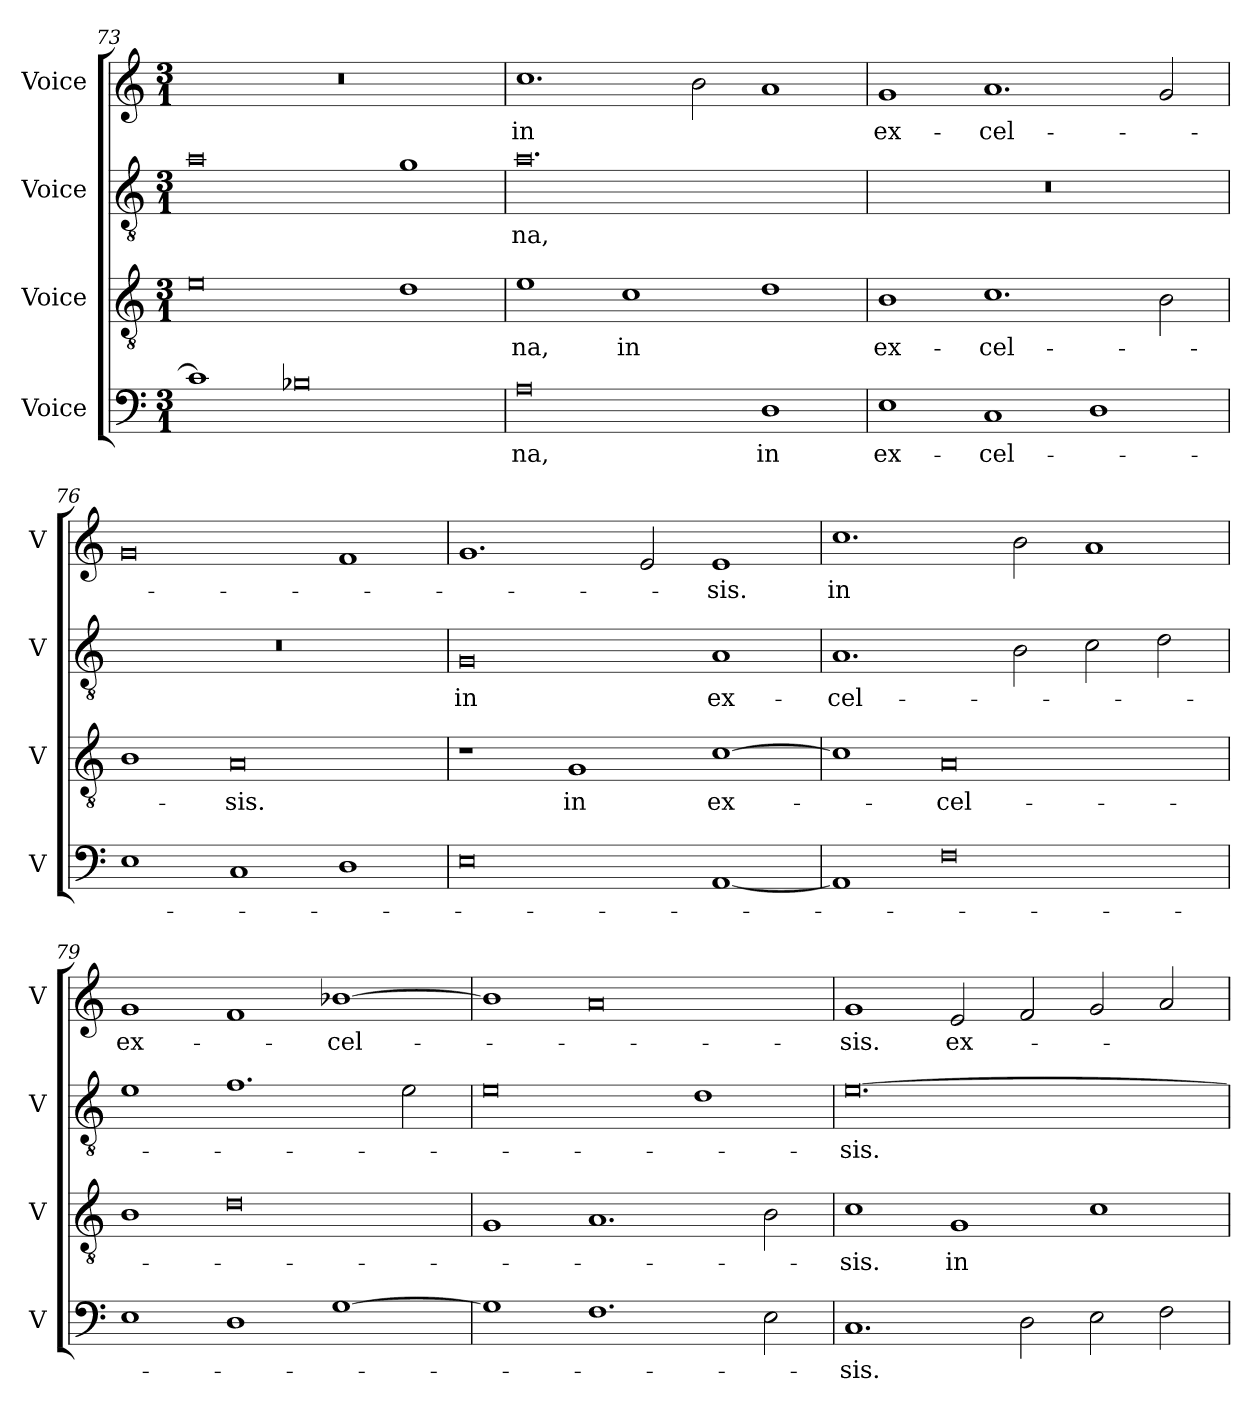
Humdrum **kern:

**kern	**text	**kern	**text	**kern	**text	**kern	**text
*part4	*part4	*part3	*part3	*part2	*part2	*part1	*part1
*staff4	*staff4	*staff3	*staff3	*staff2	*staff2	*staff1	*staff1
*I"Voice	*	*I"Voice	*	*I"Voice	*	*I"Voice	*
*I'V	*	*I'V	*	*I'V	*	*I'V	*
*clefF4	*	*clefGv2	*	*clefGv2	*	*clefG2	*
*k[]	*	*k[]	*	*k[]	*	*k[]	*
*M3/1	*	*M3/1	*	*M3/1	*	*M3/1	*
=73	=73	=73	=73	=73	=73	=73	=73
1c]	.	0e	.	0a	.	0.r	.
0B-X	.	.	.	.	.	.	.
.	.	1d	.	1g	.	.	.
!!LO:PB:g=z
=74	=74	=74	=74	=74	=74	=74	=74
!	!LO:LY:b	!	!LO:LY:b	!	!LO:LY:b	!	!LO:LY:b
0A	-na,	1e	-na,	0.a	-na,	1.cc	in
!	!	!	!LO:LY:b	!	!	!	!
.	.	1c	in	.	.	.	.
.	.	.	.	.	.	2b\	.
!	!LO:LY:b	!	!	!	!	!	!
1D	in	1d	.	.	.	1a	.
=75	=75	=75	=75	=75	=75	=75	=75
!	!LO:LY:b	!	!LO:LY:b	!	!	!	!LO:LY:b
1E	ex-	1B	ex-	0.r	.	1g	ex-
!	!LO:LY:b	!	!LO:LY:b	!	!	!	!LO:LY:b
1C	-cel-	1.c	-cel-	.	.	1.a	-cel-
1D	.	.	.	.	.	.	.
.	.	2B\	.	.	.	2g/	.
=76	=76	=76	=76	=76	=76	=76	=76
1E	.	1B	.	0.r	.	0g	.
!	!	!	!LO:LY:b	!	!	!	!
1C	.	0A	-sis.	.	.	.	.
1D	.	.	.	.	.	1f	.
!!LO:LB:g=z
=77	=77	=77	=77	=77	=77	=77	=77
!	!	!	!	!	!LO:LY:b	!	!
0E	.	1r	.	0G	in	1.g	.
!	!	!	!LO:LY:b	!	!	!	!
.	.	1G	in	.	.	.	.
.	.	.	.	.	.	2e/	.
!	!	!	!LO:LY:b	!	!LO:LY:b	!	!LO:LY:b
[1AA	.	[1c	ex-	1A	ex-	1e	-sis.
=78	=78	=78	=78	=78	=78	=78	=78
!	!	!	!	!	!LO:LY:b	!	!LO:LY:b
1AA]	.	1c]	.	1.A	-cel-	1.cc	in
!	!	!	!LO:LY:b	!	!	!	!
0F	.	0A	-cel-	.	.	.	.
.	.	.	.	2B\	.	2b\	.
.	.	.	.	2c\	.	1a	.
.	.	.	.	2d\	.	.	.
=79	=79	=79	=79	=79	=79	=79	=79
!	!	!	!	!	!	!	!LO:LY:b
1E	.	1B	.	1e	.	1g	ex-
1D	.	0d	.	1.f	.	1f	.
!	!	!	!	!	!	!	!LO:LY:b
[1G	.	.	.	.	.	[1b-X	-cel-
.	.	.	.	2e\	.	.	.
!!LO:LB:g=z
=80	=80	=80	=80	=80	=80	=80	=80
1G]	.	1G	.	0e	.	1b-]	.
1.F	.	1.A	.	.	.	0a	.
.	.	.	.	1d	.	.	.
2E\	.	2B\	.	.	.	.	.
=81	=81	=81	=81	=81	=81	=81	=81
!	!LO:LY:b	!	!LO:LY:b	!	!LO:LY:b	!	!LO:LY:b
1.C	-sis.	1c	-sis.	[0.e	-sis.	1g	-sis.
!	!	!	!LO:LY:b	!	!	!	!LO:LY:b
.	.	1G	in	.	.	2e/	ex-
2D\	.	.	.	.	.	2f/	.
2E\	.	1c	.	.	.	2g/	.
2F\	.	.	.	.	.	2a/	.
=	=	=	=	=	=	=	=
*-	*-	*-	*-	*-	*-	*-	*-
